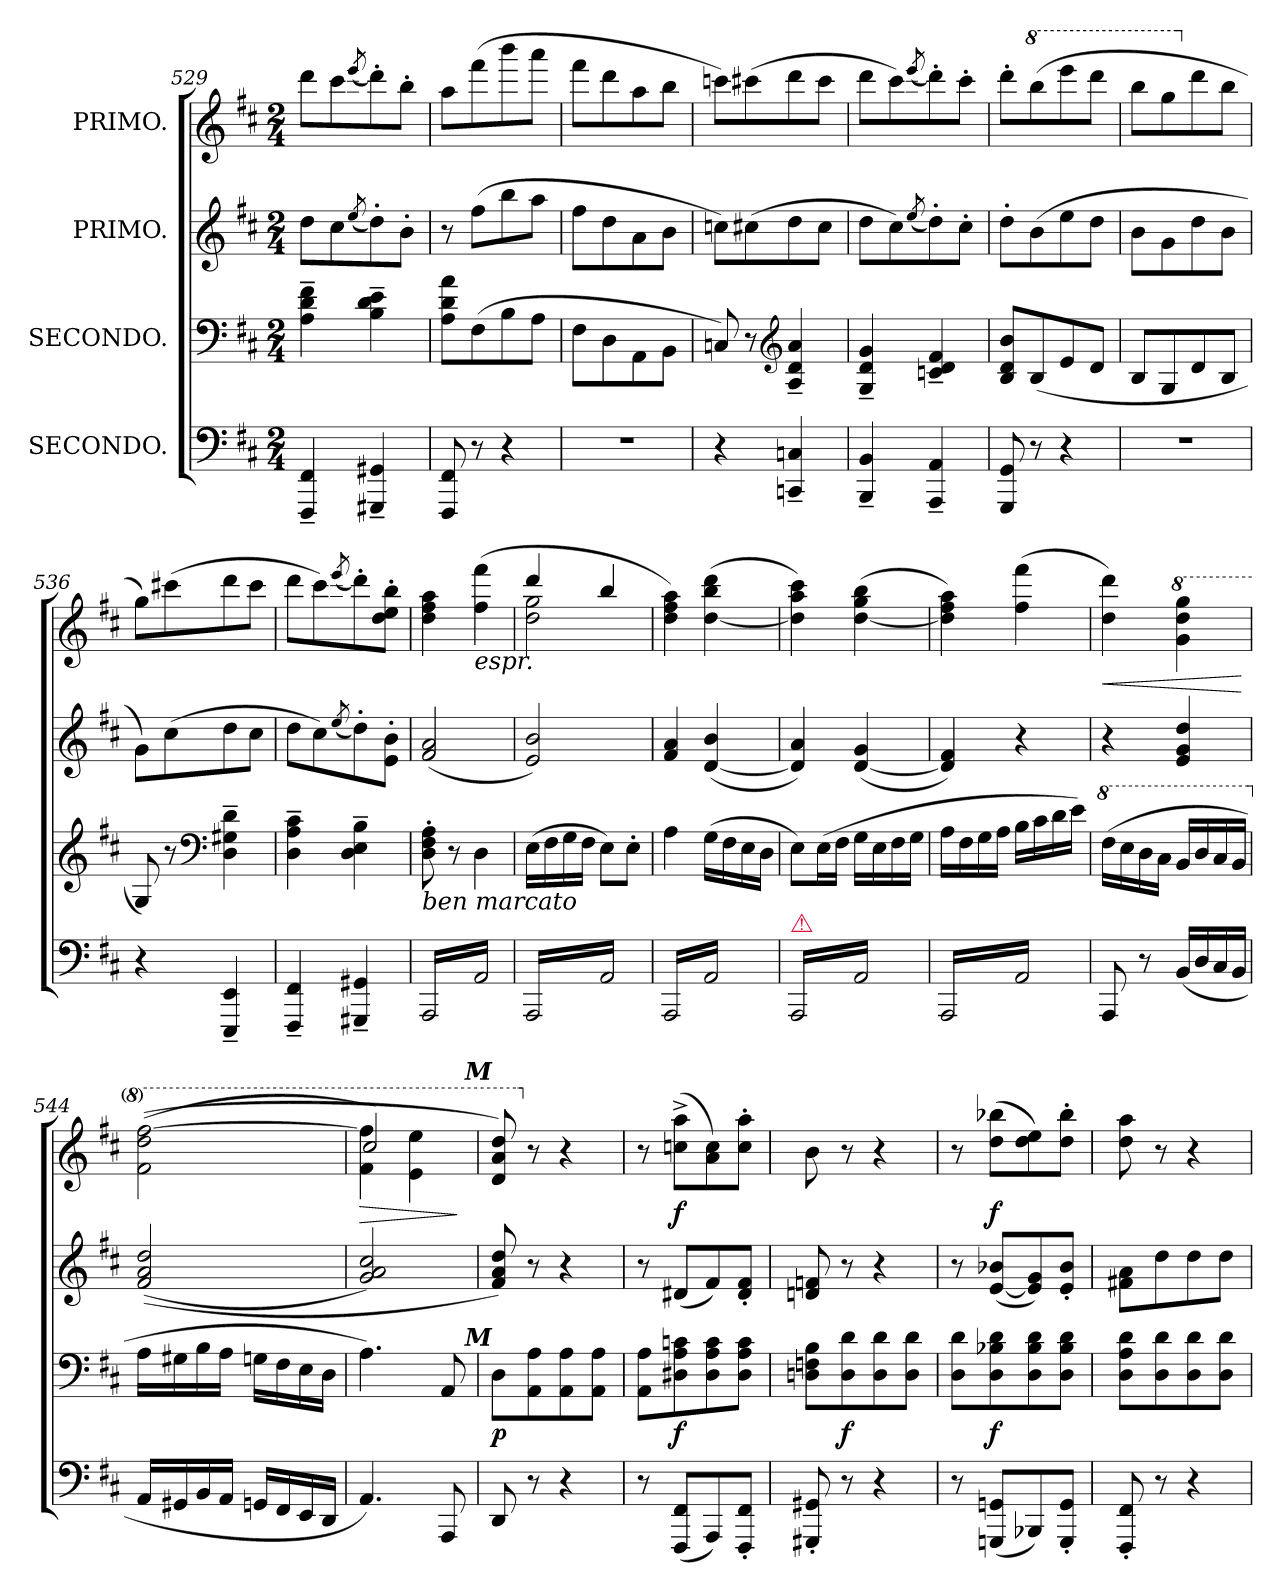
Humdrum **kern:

**kern	**kern	**dynam	**kern	**kern	**dynam
*part4	*part3	*part3	*part2	*part1	*part1
*staff4	*staff3	*staff3	*staff2	*staff1	*staff1
*I"SECONDO.	*I"SECONDO.	*	*I"PRIMO.	*I"PRIMO.	*
*clefF4	*clefF4	*	*clefG2	*clefG2	*
*k[f#c#]	*k[f#c#]	*	*k[f#c#]	*k[f#c#]	*
*M2/4	*M2/4	*	*M2/4	*M2/4	*
=529	=529	=529	=529	=529	=529
4FFF#~/ 4FF#~/	4A~\ 4d~\ 4f#~\	.	8dd\L	8ddd\L	.
.	.	.	8cc#\	8ccc#\	.
.	.	.	(<8qee/	(<8qeee/	.
4GGG#X~/ 4GG#X~/	4B~\ 4d~\ 4e~\	.	8dd'\)	8ddd'\)	.
.	.	.	8b'\J	8bb'\J	.
=530	=530	=530	=530	=530	=530
8FFF#/ 8FF#/	8A\ 8d\ 8a\L	.	8r	8aa\L	.
8r	(8F#\	.	(8ff#\L	(8fff#\	.
4r	8B\	.	8bb\	8bbb\	.
.	8A\J	.	8aa\J	8aaa\J	.
=531	=531	=531	=531	=531	=531
2r	8F#\L	.	8ff#\L	8fff#\L	.
.	8D\	.	8dd\	8ddd\	.
.	8AA\	.	8a\	8aa\	.
.	8BB\J	.	8b\J	8bb\J	.
=532	=532	=532	=532	=532	=532
4r	8Cn/)	.	8ccn\L)	8cccn\L)	.
.	8r	.	(8cc#X\	(8ccc#X\	.
*	*clefG2	*	*	*	*
4CCn~/ 4Cn~/	4A~>/ 4d~>/ 4a~>/	.	8dd\	8ddd\	.
.	.	.	8cc#\J	8ccc#\J	.
=533	=533	=533	=533	=533	=533
4BBB~/ 4BB~/	4G~>/ 4d~>/ 4g~>/	.	8dd\L	8ddd\L	.
.	.	.	8cc#\)	8ccc#\)	.
.	.	.	(<8qee/	(<8qeee/	.
4AAA~/ 4AA~/	4cn~>/ 4d~>/ 4f#~>/	.	8dd'\)	8ddd'\)	.
.	.	.	8cc#'\J	8ccc#'\J	.
=534	=534	=534	=534	=534	=534
8GGG/ 8GG/	8B/ 8d/ 8b/L	.	8dd'\L	8ddd'\L	.
*	*	*	*	*8va	*
8r	(8B/	.	(8b\	(8bbb\	.
4r	8e/	.	8ee\	8eeee\	.
.	8d/J	.	8dd\J	8dddd\J	.
=535	=535	=535	=535	=535	=535
2r	8B/L	.	8b\L	8bbb\L	.
.	8G/	.	8g\	8ggg\	.
*	*	*	*	*X8va	*
.	8d/	.	8dd\	8ddd\	.
.	8B/J	.	8b\J	8bb\J	.
=536	=536	=536	=536	=536	=536
4r	8G/)	.	8g\L)	8gg\L)	.
.	8r	.	(8cc#\	(8ccc#X\	.
*	*clefF4	*	*	*	*
4EEE~/ 4EE~/	4D~\ 4G#X~\ 4d~\	.	8dd\	8ddd\	.
.	.	.	8cc#\J	8ccc#\J	.
=537	=537	=537	=537	=537	=537
4FFF#~/ 4FF#~/	4D~\ 4A~\ 4c#~\	.	8dd\L	8ddd\L	.
.	.	.	8cc#\)	8ccc#\)	.
.	.	.	(<8qee/	(<8qeee/	.
4GGG#X~/ 4GG#X~/	4D~\ 4E~\ 4B~\	.	8dd'\)	8ddd'\)	.
.	.	.	8e'\ 8b'\J	8dd'\ 8ee'\ 8bb'\J	.
=538	=538	=538	=538	=538	=538
!	!LO:TX:b:i:t=ben marcato	!	!	!	!
!LO:TX:a:color=crimson:t=⚠	!	!	!	!	!
*tremolo	*	*	*	*	*
16AAA/LL	8D'\ 8F#'\ 8A'\	.	(>2f#/ 2a/	4dd\ 4ff#\ 4aa\	.
16AA/	.	.	.	.	.
16AAA/	8r	.	.	.	.
16AA/	.	.	.	.	.
!	!	!	!	!LO:TX:b:i:t=espr.	!
16AAA/	4D\	.	.	(4ff#\ 4fff#\	.
16AA/	.	.	.	.	.
16AAA/	.	.	.	.	.
16AA/JJ	.	.	.	.	.
=539	=539	=539	=539	=539	=539
*	*	*	*	*^	*
16AAA/LL	(16E\LL	.	2e/ 2b/)	4ddd/	2dd\ 2gg\	.
16AA/	16F#\	.	.	.	.	.
16AAA/	16G\	.	.	.	.	.
16AA/	16F#\JJ	.	.	.	.	.
16AAA/	8E\L)	.	.	4bb/	.	.
16AA/	.	.	.	.	.	.
16AAA/	8E'\J	.	.	.	.	.
16AA/JJ	.	.	.	.	.	.
*	*	*	*	*v	*v	*
=540	=540	=540	=540	=540	=540
16AAA/LL	4A\	.	4f#/ 4a/	4dd\ 4ff#\ 4aa\)	.
16AA/	.	.	.	.	.
16AAA/	.	.	.	.	.
16AA/	.	.	.	.	.
16AAA/	(16G\LL	.	(>[4d/ 4b/	([4dd\ 4bb\ 4ddd\	.
16AA/	16F#\	.	.	.	.
16AAA/	16E\	.	.	.	.
16AA/JJ	16D\JJ	.	.	.	.
=541	=541	=541	=541	=541	=541
!LO:TX:a:color=crimson:t=⚠	!	!	!	!	!
16AAA/LL	8E\L)	.	4d]/ 4a/)	4dd]\ 4aa\ 4ccc#\)	.
16AA/	.	.	.	.	.
16AAA/	(16E\L	.	.	.	.
16AA/	16F#\JJ	.	.	.	.
16AAA/	16G\LL	.	(>[4d/ 4g/	([4dd\ 4gg\ 4bb\	.
16AA/	16E\	.	.	.	.
16AAA/	16F#\	.	.	.	.
16AA/JJ	16G\JJ	.	.	.	.
=542	=542	=542	=542	=542	=542
16AAA/LL	16A\LL	.	4d]/ 4f#/)	4dd]\ 4ff#\ 4aa\)	.
16AA/	16F#\	.	.	.	.
16AAA/	16G\	.	.	.	.
16AA/	16A\JJ	.	.	.	.
16AAA/	16B\LL	.	4r	(4ff#\ 4fff#\	.
16AA/	16c#\	.	.	.	.
16AAA/	16d\	.	.	.	.
16AA/JJ	16e\JJ)	.	.	.	.
*Xtremolo	*	*	*	*	*
=543	=543	=543	=543	=543	=543
*	*8va	*	*	*	*
8AAA/	(16f#\LL	.	4r	4dd\ 4ddd\)	<
.	16e\	.	.	.	.
8r	16d\	.	.	.	.
.	16c#\JJ	.	.	.	.
*	*	*	*	*8va	*
(16BB/LL	16B/LL	.	4e/ 4g/ 4dd/	4gg\ 4ddd\ 4ggg\	.
16D/	16d/	.	.	.	.
16C#/	16c#/	.	.	.	.
16BB/JJ	16B/JJ	.	.	.	.
.	.	.	.	.	[
=544	=544	=544	=544	=544	=544
*	*X8va	*	*	*	*
16AA/LL	16A\LL	.	((>2f#/ 2a/ 2dd/	(<(2ff#\ 2ddd\ [2fff#\	.
16GG#X/	16G#X\	.	.	.	.
16BB/	16B\	.	.	.	.
16AA/JJ	16A\JJ	.	.	.	.
16GGn/LL	16Gn\LL	.	.	.	.
16FF#/	16F#\	.	.	.	.
16EE/	16E\	.	.	.	.
16DD/JJ	16D\JJ	.	.	.	.
=545	=545	=545	=545	=545	=545
*	*	*	*	*^	*
4.AA/)	4.A\)	.	2g/ 2a/ 2cc#/)	4ff#\ 4fff#]\	2ccc#/)	>
.	.	.	.	4ee\ 4eee\	.	.
8AAA/	8AA/	.	.	.	.	.
*	*	*	*	*v	*v	*
.	.	.	.	.	]
=546	=546	=546	=546	=546	=546
!	!	!	!	!LO:TX:a:Bi:rj:t=M	!
!	!LO:TX:a:Bi:rj:t=M	!	!	!	!
8DD/	8D\L	p	8f#/ 8a/ 8dd/)	8dd/ 8aa/ 8ddd/)	.
*	*	*	*	*X8va	*
8r	8AA\ 8A\	.	8r	8r	.
4r	8AA\ 8A\	.	4r	4r	.
.	8AA\ 8A\J	.	.	.	.
=547	=547	=547	=547	=547	=547
8r	8AA\ 8A\L	.	8r	8r	.
(8FFF#/ 8FF#/L	8D#X\ 8A\ 8cn\	f	(8d#X/L	(8ccn^\ 8aa^\L	f
8AAA/)	8D#\ 8A\ 8c\	.	8f#/)	8a\ 8cc\)	.
8FFF#'/ 8FF#'/J	8D#\ 8A\ 8c\J	.	8d#'/ 8f#'/J	8cc'\ 8aa'\J	.
=548	=548	=548	=548	=548	=548
8GGG#X'/ 8GG#X'/	8Dn\ 8Fn\ 8B\L	.	8dn/ 8fn/	8b\	.
8r	8D\ 8d\	f	8r	8r	.
4r	8D\ 8d\	.	4r	4r	.
.	8D\ 8d\J	.	.	.	.
=549	=549	=549	=549	=549	=549
8r	8D\ 8d\L	.	8r	8r	.
(8GGGn/ 8GGn/L	8D\ 8B-X\ 8d\	f	(>[8e/ 8b-X/L	(8dd\ 8bb-X\L	f
8BBB-X/)	8D\ 8B-\ 8d\	.	8e]/ 8g/)	8dd\ 8ee\)	.
8GGG'/ 8GG'/J	8D\ 8B-\ 8d\J	.	8e'/ 8b-'/J	8dd'\ 8bb-'\J	.
=550	=550	=550	=550	=550	=550
8FFF#'/ 8FF#'/	8D\ 8A\ 8d\L	.	8f#X\ 8a\L	8dd\ 8aa\	.
8r	8D\ 8d\	.	8dd\	8r	.
4r	8D\ 8d\	.	8dd\	4r	.
.	8D\ 8d\J	.	8dd\J	.	.
=	=	=	=	=	=
*-	*-	*-	*-	*-	*-
